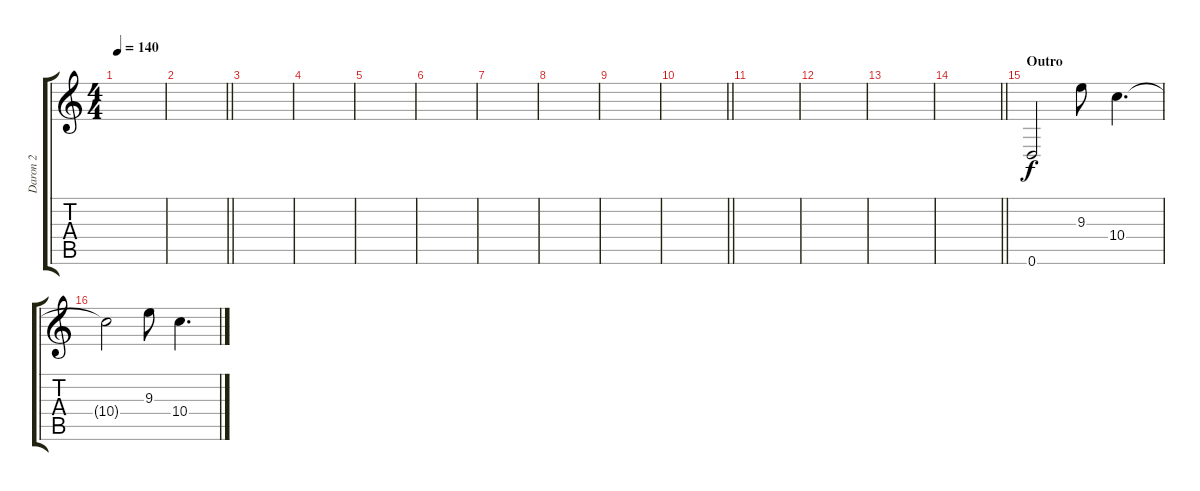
\track ("Daron 2" "Daron 2") {instrument electricguitarclean}
\staff {score tabs}
\tuning (E4 B3 G3 D3 A2 D2) {hide}
\ts (4 4)
\tempo 140
\clef g2
\ks c
|
\barLineRight lightlight
|
|
|
|
|
|
|
|
\barLineRight lightlight
|
|
|
|
\barLineRight lightlight
|
\section ("" "Outro")
0.6.2 9.3.8 10.4.4{d} |
10.4{t}.2 9.3.8 10.4.4{d}
